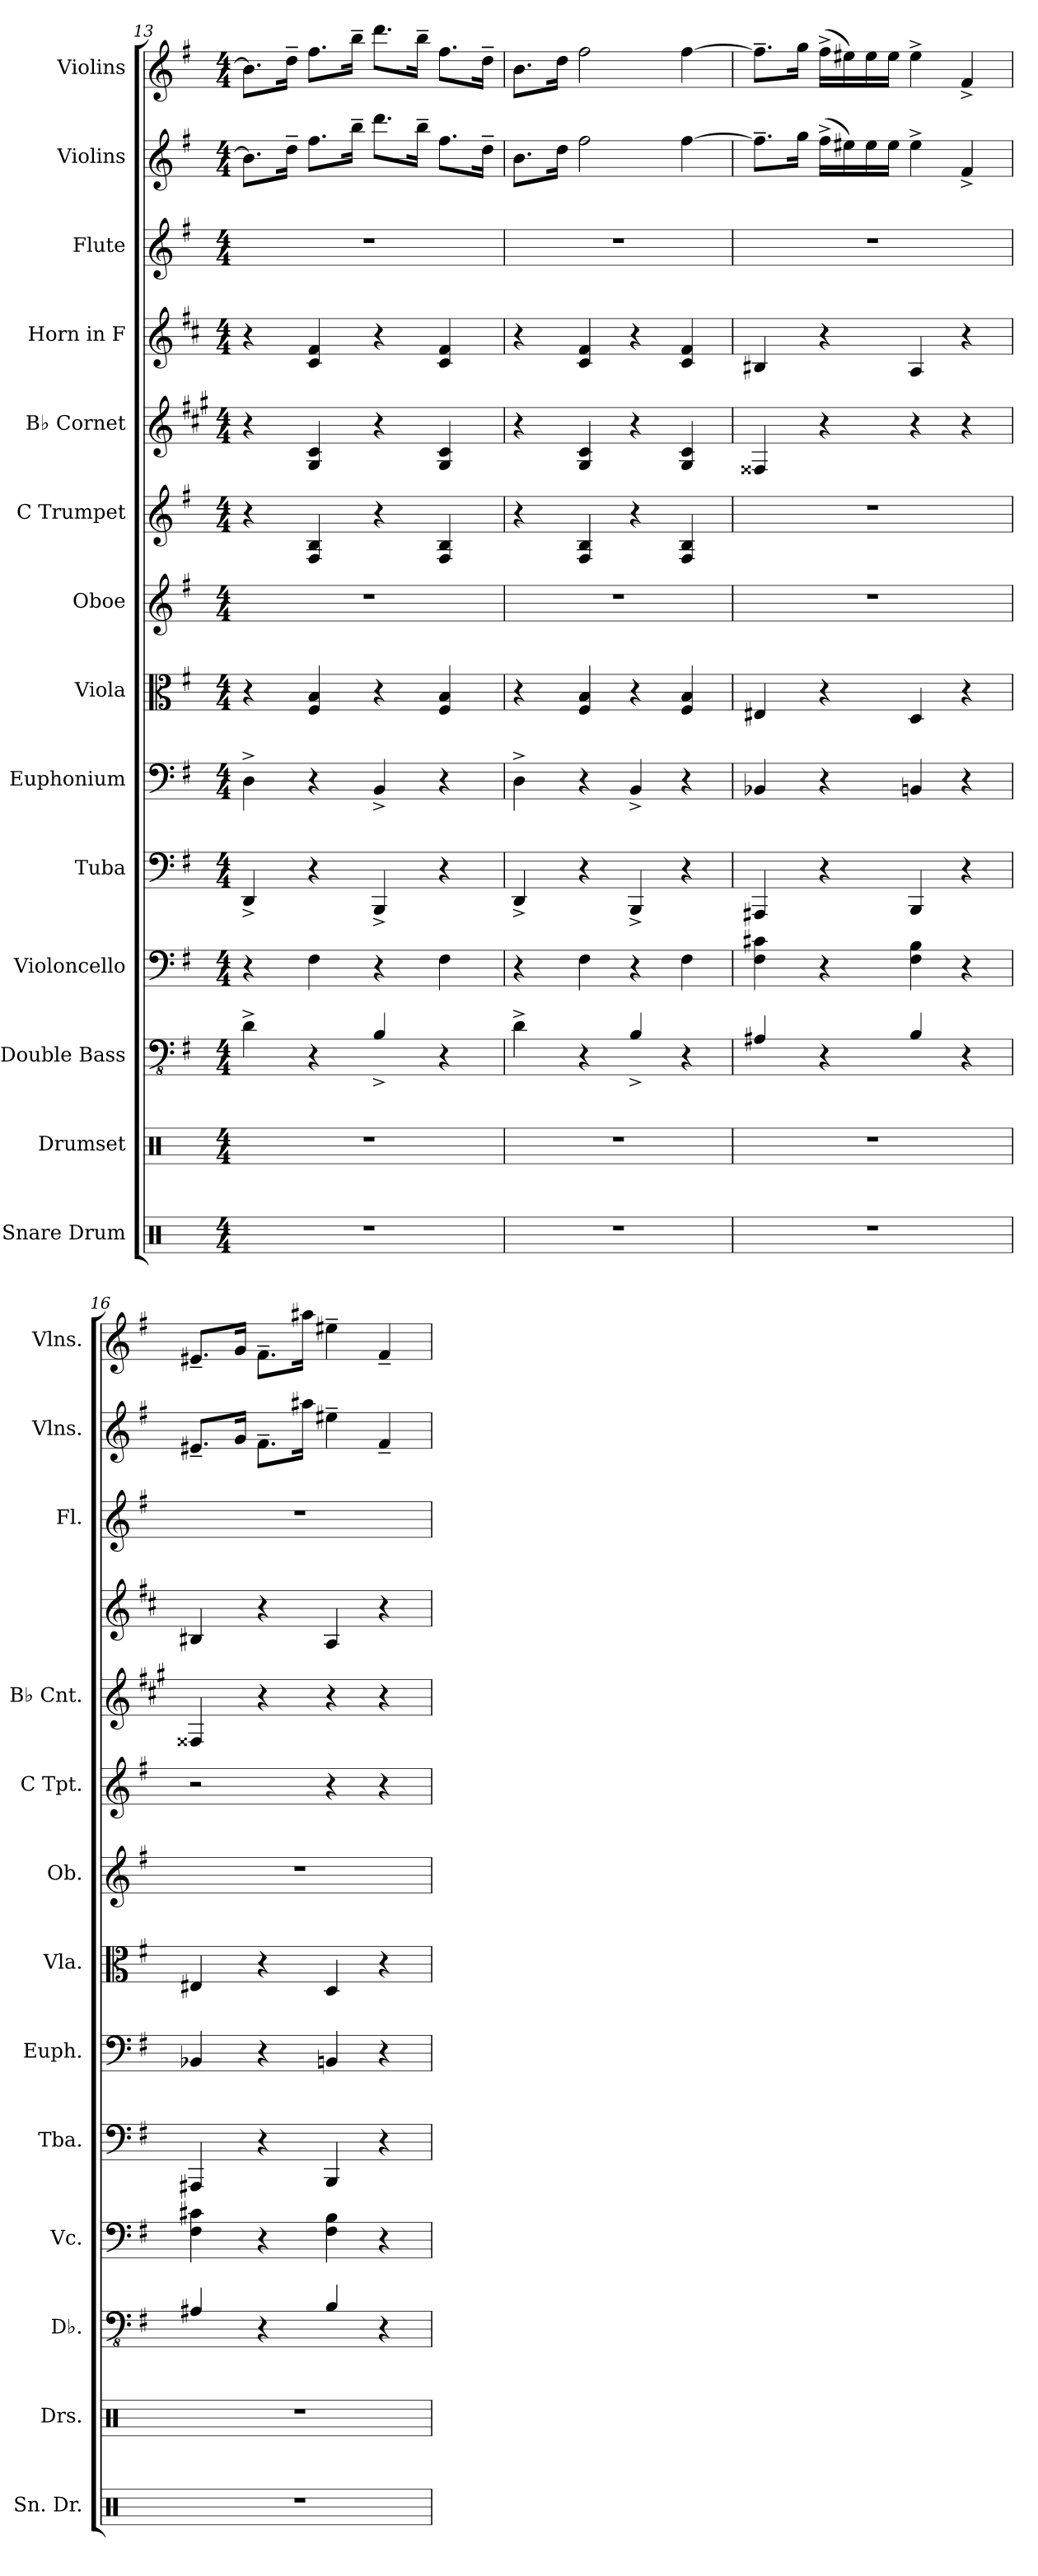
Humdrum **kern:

**kern	**kern	**kern	**kern	**kern	**kern	**kern	**kern	**kern	**kern	**kern	**kern	**kern	**kern
*part14	*part13	*part12	*part11	*part10	*part9	*part8	*part7	*part6	*part5	*part4	*part3	*part2	*part1
*staff14	*staff13	*staff12	*staff11	*staff10	*staff9	*staff8	*staff7	*staff6	*staff5	*staff4	*staff3	*staff2	*staff1
*I"Snare Drum	*I"Drumset	*I"Double Bass	*I"Violoncello	*I"Tuba	*I"Euphonium	*I"Viola	*I"Oboe	*I"C Trumpet	*I"B♭ Cornet	*I"Horn in F	*I"Flute	*I"Violins	*I"Violins
*I'Sn. Dr.	*I'Drs.	*I'Db.	*I'Vc.	*I'Tba.	*I'Euph.	*I'Vla.	*I'Ob.	*I'C Tpt.	*I'B♭ Cnt.	*	*I'Fl.	*I'Vlns.	*I'Vlns.
*clefX	*clefX	*clefFv4	*clefF4	*clefF4	*clefF4	*clefC3	*clefG2	*clefG2	*clefG2	*clefG2	*clefG2	*clefG2	*clefG2
*	*	*ITrd7c12	*	*	*	*	*	*	*ITrd1c2	*ITrd4c7	*	*	*
*k[]	*k[]	*k[f#]	*k[f#]	*k[f#]	*k[f#]	*k[f#]	*k[f#]	*k[f#]	*k[f#]	*k[f#]	*k[f#]	*k[f#]	*k[f#]
*M4/4	*M4/4	*M4/4	*M4/4	*M4/4	*M4/4	*M4/4	*M4/4	*M4/4	*M4/4	*M4/4	*M4/4	*M4/4	*M4/4
=13	=13	=13	=13	=13	=13	=13	=13	=13	=13	=13	=13	=13	=13
1r	1r	4DD^\	4r	4DD^/	4D^\	4r	1r	4r	4r	4r	1r	8.b\L]	8.b\L]
.	.	.	.	.	.	.	.	.	.	.	.	16dd~\Jk	16dd~\Jk
.	.	4r	4F#\	4r	4r	4F#/ 4B/	.	4F#/ 4B/	4F#/ 4B/	4F#/ 4B/	.	8.ff#\L	8.ff#\L
.	.	.	.	.	.	.	.	.	.	.	.	16bb~\Jk	16bb~\Jk
.	.	4BBB^/	4r	4BBB^/	4BB^/	4r	.	4r	4r	4r	.	8.ddd\L	8.ddd\L
.	.	.	.	.	.	.	.	.	.	.	.	16bb~\Jk	16bb~\Jk
.	.	4r	4F#\	4r	4r	4F#/ 4B/	.	4F#/ 4B/	4F#/ 4B/	4F#/ 4B/	.	8.ff#\L	8.ff#\L
.	.	.	.	.	.	.	.	.	.	.	.	16dd~\Jk	16dd~\Jk
=14	=14	=14	=14	=14	=14	=14	=14	=14	=14	=14	=14	=14	=14
1r	1r	4DD^\	4r	4DD^/	4D^\	4r	1r	4r	4r	4r	1r	8.b\L	8.b\L
.	.	.	.	.	.	.	.	.	.	.	.	16dd\Jk	16dd\Jk
.	.	4r	4F#\	4r	4r	4F#/ 4B/	.	4F#/ 4B/	4F#/ 4B/	4F#/ 4B/	.	2ff#\	2ff#\
.	.	4BBB^/	4r	4BBB^/	4BB^/	4r	.	4r	4r	4r	.	.	.
.	.	4r	4F#\	4r	4r	4F#/ 4B/	.	4F#/ 4B/	4F#/ 4B/	4F#/ 4B/	.	[4ff#\	[4ff#\
!!LO:PB:g=z
=15	=15	=15	=15	=15	=15	=15	=15	=15	=15	=15	=15	=15	=15
1r	1r	4AAA#X/	4F#\ 4c#X\	4AAA#X/	4BB-X/	4E#X/	1r	1r	4E#X/	4E#X/	1r	8.ff#~\L]	8.ff#~\L]
.	.	.	.	.	.	.	.	.	.	.	.	16gg\Jk	16gg\Jk
.	.	4r	4r	4r	4r	4r	.	.	4r	4r	.	(16ff#^\LL	(16ff#^\LL
.	.	.	.	.	.	.	.	.	.	.	.	16ee#X\)	16ee#X\)
.	.	.	.	.	.	.	.	.	.	.	.	16ee#\	16ee#\
.	.	.	.	.	.	.	.	.	.	.	.	16ee#\JJ	16ee#\JJ
.	.	4BBB/	4F#\ 4B\	4BBB/	4BBn/	4D/	.	.	4r	4D/	.	4ee#^\	4ee#^\
.	.	4r	4r	4r	4r	4r	.	.	4r	4r	.	4f#^/	4f#^/
=16	=16	=16	=16	=16	=16	=16	=16	=16	=16	=16	=16	=16	=16
1r	1r	4AAA#X/	4F#\ 4c#X\	4AAA#X/	4BB-X/	4E#X/	1r	2r	4E#X/	4E#X/	1r	8.e#X~/L	8.e#X~/L
.	.	.	.	.	.	.	.	.	.	.	.	16g/Jk	16g/Jk
.	.	4r	4r	4r	4r	4r	.	.	4r	4r	.	8.f#~\L	8.f#~\L
.	.	.	.	.	.	.	.	.	.	.	.	16aa#X\Jk	16aa#X\Jk
.	.	4BBB/	4F#\ 4B\	4BBB/	4BBn/	4D/	.	4r	4r	4D/	.	4ee#X~\	4ee#X~\
.	.	4r	4r	4r	4r	4r	.	4r	4r	4r	.	4f#~/	4f#~/
=	=	=	=	=	=	=	=	=	=	=	=	=	=
*-	*-	*-	*-	*-	*-	*-	*-	*-	*-	*-	*-	*-	*-
